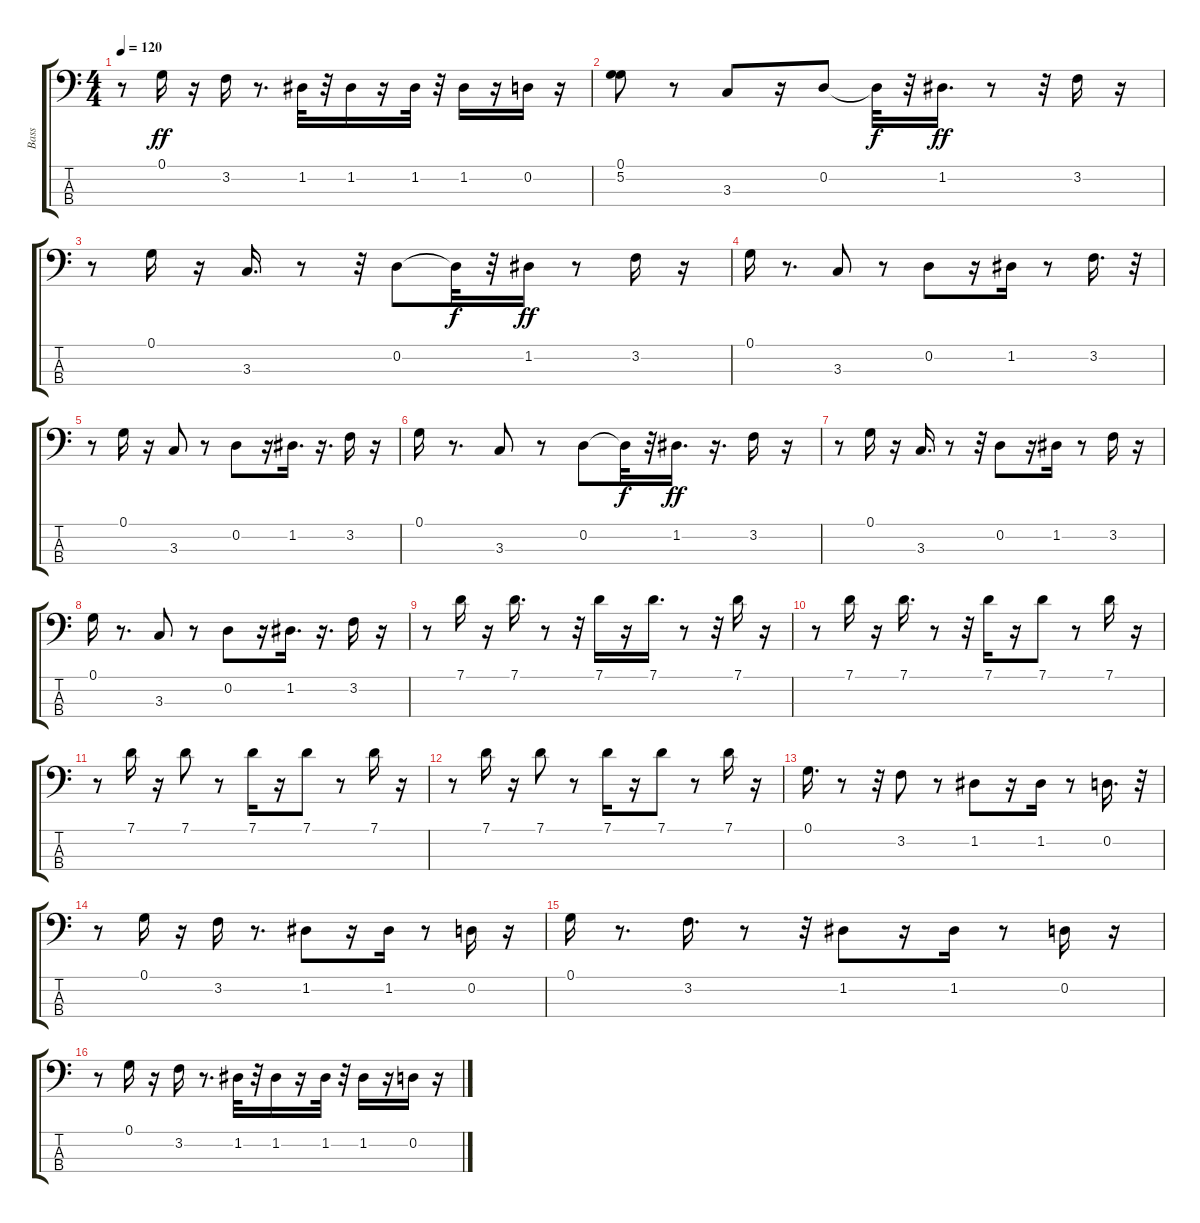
\track ("Bass" "Bass") {instrument synthbass1}
\staff {score tabs}
\tuning (G2 D2 A1 E1) {hide}
\ts (4 4)
\tempo 120
\clef f4
\ks c
r.8{dy ff} 0.1.16 r.16 3.2.16 r.8{d} 1.2.32 r.32 1.2.16 r.16 1.2.32 r.32 1.2.16 r.16 0.2.16 r.16 |
(0.1 5.2).8 r.8 3.3.8 r.16 0.2.8 0.2{t}.32{dy f} r.32 1.2.16{d dy ff} r.8 r.32 3.2.16 r.16 |
r.8 0.1.16 r.16 3.3.16{d} r.8 r.32 0.2.8 0.2{t}.32{dy f} r.32 1.2.16{dy ff} r.8 3.2.16 r.16 |
0.1.16 r.8{d} 3.3.8 r.8 0.2.8 r.16 1.2.16 r.8 3.2.16{d} r.32 |
r.8 0.1.16 r.16 3.3.8 r.8 0.2.8 r.16 1.2.16{d} r.16{d} 3.2.16 r.16 |
0.1.16 r.8{d} 3.3.8 r.8 0.2.8 0.2{t}.32{dy f} r.32 1.2.16{d dy ff} r.16{d} 3.2.16 r.16 |
r.8 0.1.16 r.16 3.3.16{d} r.8 r.32 0.2.8 r.16 1.2.16 r.8 3.2.16 r.16 |
0.1.16 r.8{d} 3.3.8 r.8 0.2.8 r.16 1.2.16{d} r.16{d} 3.2.16 r.16 |
r.8 7.1.16 r.16 7.1.16{d} r.8 r.32 7.1.16 r.16 7.1.16{d} r.8 r.32 7.1.16 r.16 |
r.8 7.1.16 r.16 7.1.16{d} r.8 r.32 7.1.16 r.16 7.1.8 r.8 7.1.16 r.16 |
r.8 7.1.16 r.16 7.1.8 r.8 7.1.16 r.16 7.1.8 r.8 7.1.16 r.16 |
r.8 7.1.16 r.16 7.1.8 r.8 7.1.16 r.16 7.1.8 r.8 7.1.16 r.16 |
0.1.16{d} r.8 r.32 3.2.8 r.8 1.2.8 r.16 1.2.16 r.8 0.2.16{d} r.32 |
r.8 0.1.16 r.16 3.2.16 r.8{d} 1.2.8 r.16 1.2.16 r.8 0.2.16 r.16 |
0.1.16 r.8{d} 3.2.16{d} r.8 r.32 1.2.8 r.16 1.2.16 r.8 0.2.16 r.16 |
r.8 0.1.16 r.16 3.2.16 r.8{d} 1.2.32 r.32 1.2.16 r.16 1.2.32 r.32 1.2.16 r.16 0.2.16 r.16
